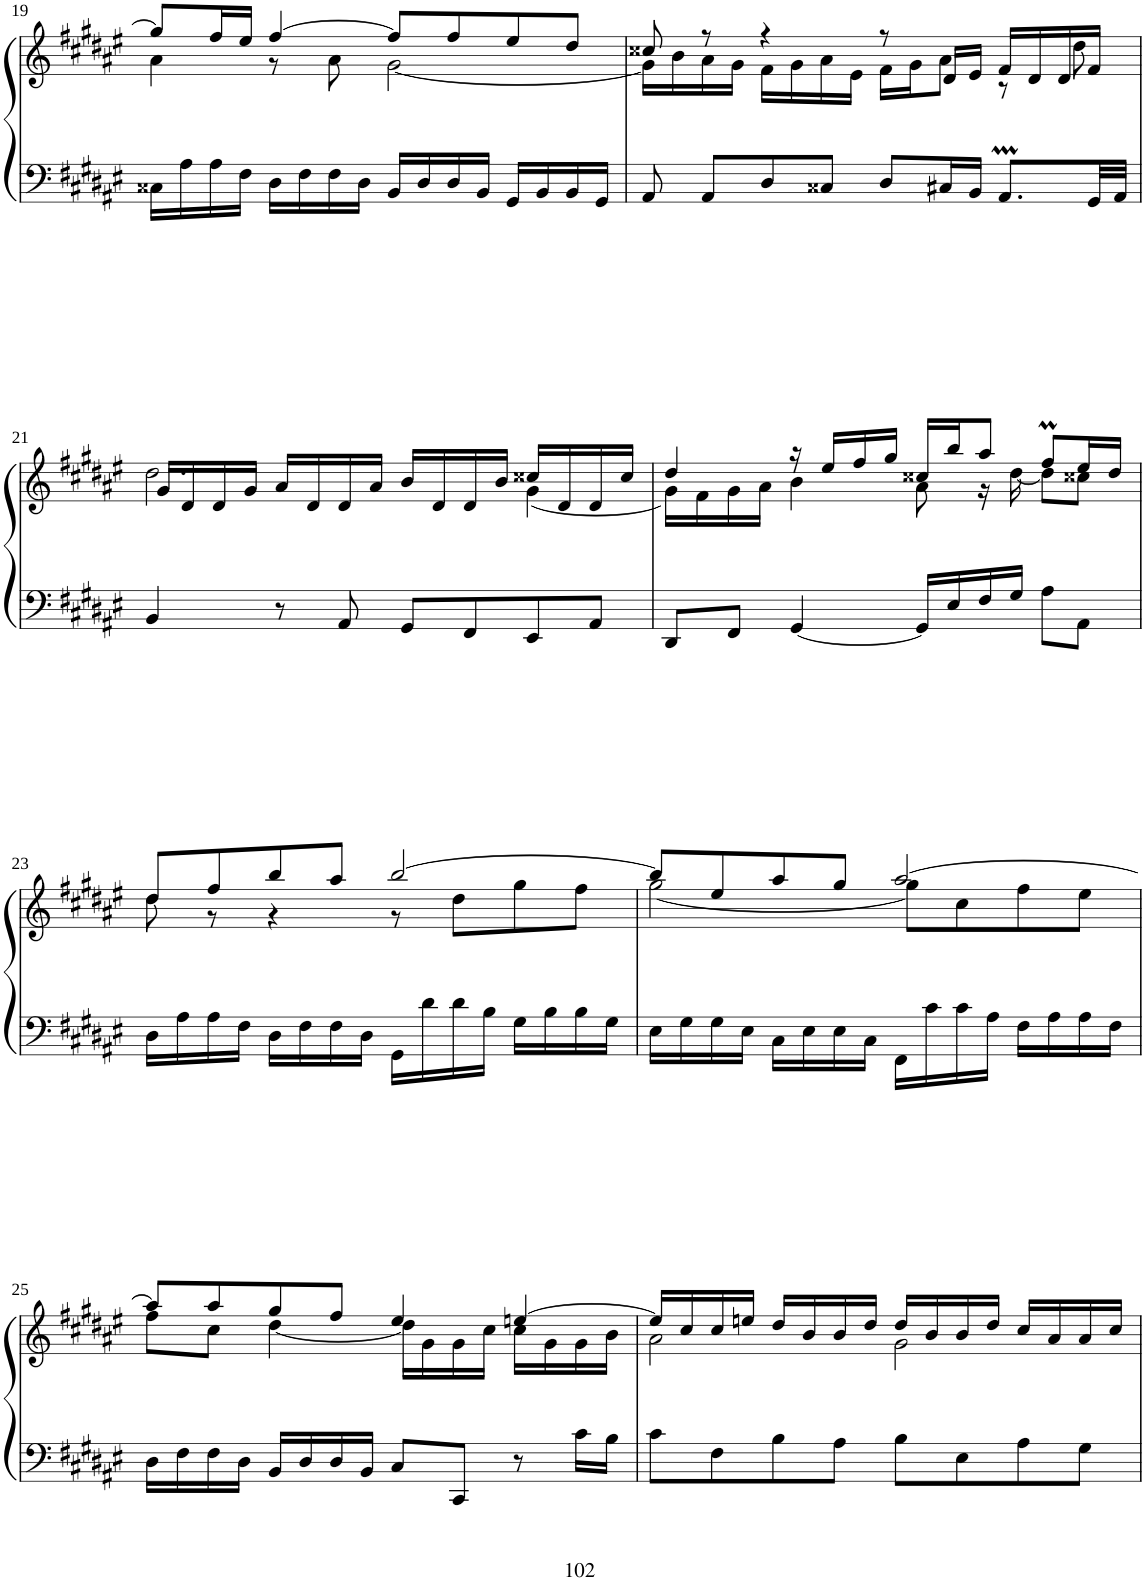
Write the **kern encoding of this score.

**kern	**kern
*part1	*part1
*staff2	*staff1
*I"Piano	*
*I'Pno	*
!!LO:PB:g=z
*clefF4	*clefG2
*k[f#c#g#d#a#e#]	*k[f#c#g#d#a#e#]
*M4/4	*M4/4
*met(c)	*met(c)
=19	=19
*	*^
16C##X\LL	8gg#/L]	4a#\
16A#\	.	.
16A#\	16ff#/L	.
16F#\JJ	16ee#/JJ	.
16D#\LL	[4ff#/	8r
16F#\	.	.
16F#\	.	8a#\
16D#\JJ	.	.
16BB/LL	8ff#/L]	[2g#\
16D#/	.	.
16D#/	8ff#/	.
16BB/JJ	.	.
16GG#/LL	8ee#/	.
16BB/	.	.
16BB/	8dd#/J	.
16GG#/JJ	.	.
=20	=20	=20
8AA#/	8cc##X/	16g#\LL]
.	.	16b\
8AA#/L	8r	16a#\
.	.	16g#\JJ
8D#/	4r	16f#\LL
.	.	16g#\
8C##X/J	.	16a#\
.	.	16e#\JJ
8D#/L	8r	16f#\LL
.	.	16g#\J
16C#X/L	16d#/LL	8a#\J
16BB/JJ	16e#/JJ	.
8.AA#m/L	16f#/LL	8r
.	16d#/	.
.	16d#/	8dd#\
32GG#/LL	16f#/JJ	.
32AA#/JJJ	.	.
!!LO:LB:g=z	!!
=21	=21	=21
4BB/	16g#/LL	2.dd#\
.	16d#/	.
.	16d#/	.
.	16g#/JJ	.
8r	16a#/LL	.
.	16d#/	.
8AA#/	16d#/	.
.	16a#/JJ	.
8GG#/L	16b/LL	.
.	16d#/	.
8FF#/	16d#/	.
.	16b/JJ	.
8EE#/	16cc##X/LL	[4g#\
.	16d#/	.
8AA#/J	16d#/	.
.	16cc##/JJ	.
=22	=22	=22
8DD#/L	4dd#/	16g#\LL]
.	.	16f#\
8FF#/J	.	16g#\
.	.	16a#\JJ
[4GG#/	16r	4b\
.	16ee#/LL	.
.	16ff#/	.
.	16gg#/JJ	.
16GG#/LL]	16cc##X/LL	8a#\
16E#/	16bb/J	.
16F#/	8aa#/J	16r
16G#/JJ	.	[16dd#\
8A#\L	8ff#M/L	8dd#\L]
8AA#\J	16ee#/L	8cc##X\J
.	16dd#/JJ	.
!!LO:LB:g=z	!!
=23	=23	=23
16D#\LL	8dd#/L	8dd#\
16A#\	.	.
16A#\	8ff#/	8r
16F#\JJ	.	.
16D#\LL	8bb/	4r
16F#\	.	.
16F#\	8aa#/J	.
16D#\JJ	.	.
16GG#\LL	[2bb/	8r
16d#\	.	.
16d#\	.	8dd#\L
16B\JJ	.	.
16G#\LL	.	8gg#\
16B\	.	.
16B\	.	8ff#\J
16G#\JJ	.	.
=24	=24	=24
16E#\LL	8bb/L]	[2gg#\
16G#\	.	.
16G#\	8ee#/	.
16E#\JJ	.	.
16C#\LL	8aa#/	.
16E#\	.	.
16E#\	8gg#/J	.
16C#\JJ	.	.
16FF#\LL	[2aa#/	8gg#\L]
16c#\	.	.
16c#\	.	8cc#\
16A#\JJ	.	.
16F#\LL	.	8ff#\
16A#\	.	.
16A#\	.	8ee#\J
16F#\JJ	.	.
!!LO:LB:g=z	!!
=25	=25	=25
16D#\LL	8aa#/L]	8ff#\L
16F#\	.	.
16F#\	8aa#/	8cc#\J
16D#\JJ	.	.
16BB/LL	8gg#/	[4dd#\
16D#/	.	.
16D#/	8ff#/J	.
16BB/JJ	.	.
8C#/L	4ee#/	16dd#\LL]
.	.	16g#\
8CC#/J	.	16g#\
.	.	16cc#\JJ
8r	[4een/	16cc#\LL
.	.	16g#\
16c#\LL	.	16g#\
16B\JJ	.	16b\JJ
=26	=26	=26
8c#\L	16ee/LL]	2a#\
.	16cc#/	.
8F#\	16cc#/	.
.	16een/JJ	.
8B\	16dd#/LL	.
.	16b/	.
8A#\J	16b/	.
.	16dd#/JJ	.
8B\L	16dd#/LL	2g#\
.	16b/	.
8E#\	16b/	.
.	16dd#/JJ	.
8A#\	16cc#/LL	.
.	16a#/	.
8G#\J	16a#/	.
.	16cc#/JJ	.
*	*v	*v
=	=
*-	*-
